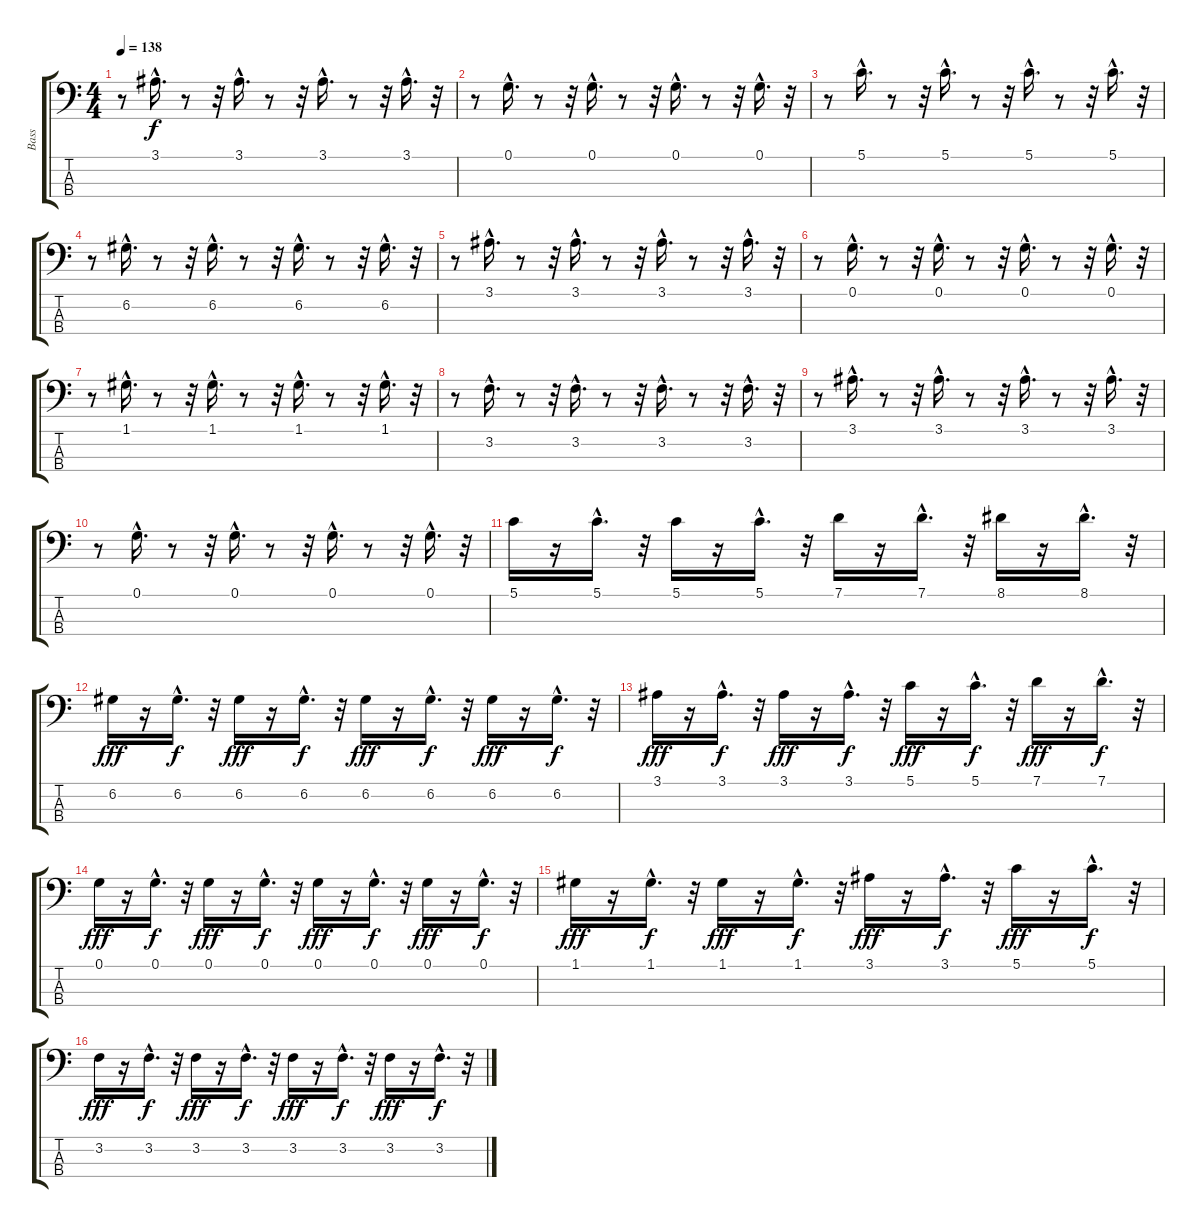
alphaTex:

\track ("Bass" "Bass") {instrument synthbass1}
\staff {score tabs}
\tuning (G2 D2 A1 E1) {hide}
\ts (4 4)
\tempo 138
\clef f4
\ks c
r.8{dy f} 3.1{hac}.16{d} r.8 r.32 3.1{hac}.16{d} r.8 r.32 3.1{hac}.16{d} r.8 r.32 3.1{hac}.16{d} r.32 |
r.8 0.1{hac}.16{d} r.8 r.32 0.1{hac}.16{d} r.8 r.32 0.1{hac}.16{d} r.8 r.32 0.1{hac}.16{d} r.32 |
r.8 5.1{hac}.16{d} r.8 r.32 5.1{hac}.16{d} r.8 r.32 5.1{hac}.16{d} r.8 r.32 5.1{hac}.16{d} r.32 |
r.8 6.2{hac}.16{d} r.8 r.32 6.2{hac}.16{d} r.8 r.32 6.2{hac}.16{d} r.8 r.32 6.2{hac}.16{d} r.32 |
r.8 3.1{hac}.16{d} r.8 r.32 3.1{hac}.16{d} r.8 r.32 3.1{hac}.16{d} r.8 r.32 3.1{hac}.16{d} r.32 |
r.8 0.1{hac}.16{d} r.8 r.32 0.1{hac}.16{d} r.8 r.32 0.1{hac}.16{d} r.8 r.32 0.1{hac}.16{d} r.32 |
r.8 1.1{hac}.16{d} r.8 r.32 1.1{hac}.16{d} r.8 r.32 1.1{hac}.16{d} r.8 r.32 1.1{hac}.16{d} r.32 |
r.8 3.2{hac}.16{d} r.8 r.32 3.2{hac}.16{d} r.8 r.32 3.2{hac}.16{d} r.8 r.32 3.2{hac}.16{d} r.32 |
r.8 3.1{hac}.16{d} r.8 r.32 3.1{hac}.16{d} r.8 r.32 3.1{hac}.16{d} r.8 r.32 3.1{hac}.16{d} r.32 |
r.8 0.1{hac}.16{d} r.8 r.32 0.1{hac}.16{d} r.8 r.32 0.1{hac}.16{d} r.8 r.32 0.1{hac}.16{d} r.32 |
5.1.16 r.16 5.1{hac}.16{d} r.32 5.1.16 r.16 5.1{hac}.16{d} r.32 7.1.16 r.16 7.1{hac}.16{d} r.32 8.1.16 r.16 8.1{hac}.16{d} r.32 |
6.2.16{dy fff} r.16 6.2{hac}.16{d dy f} r.32 6.2.16{dy fff} r.16 6.2{hac}.16{d dy f} r.32 6.2.16{dy fff} r.16 6.2{hac}.16{d dy f} r.32 6.2.16{dy fff} r.16 6.2{hac}.16{d dy f} r.32 |
3.1.16{dy fff} r.16 3.1{hac}.16{d dy f} r.32 3.1.16{dy fff} r.16 3.1{hac}.16{d dy f} r.32 5.1.16{dy fff} r.16 5.1{hac}.16{d dy f} r.32 7.1.16{dy fff} r.16 7.1{hac}.16{d dy f} r.32 |
0.1.16{dy fff} r.16 0.1{hac}.16{d dy f} r.32 0.1.16{dy fff} r.16 0.1{hac}.16{d dy f} r.32 0.1.16{dy fff} r.16 0.1{hac}.16{d dy f} r.32 0.1.16{dy fff} r.16 0.1{hac}.16{d dy f} r.32 |
1.1.16{dy fff} r.16 1.1{hac}.16{d dy f} r.32 1.1.16{dy fff} r.16 1.1{hac}.16{d dy f} r.32 3.1.16{dy fff} r.16 3.1{hac}.16{d dy f} r.32 5.1.16{dy fff} r.16 5.1{hac}.16{d dy f} r.32 |
3.2.16{dy fff} r.16 3.2{hac}.16{d dy f} r.32 3.2.16{dy fff} r.16 3.2{hac}.16{d dy f} r.32 3.2.16{dy fff} r.16 3.2{hac}.16{d dy f} r.32 3.2.16{dy fff} r.16 3.2{hac}.16{d dy f} r.32
